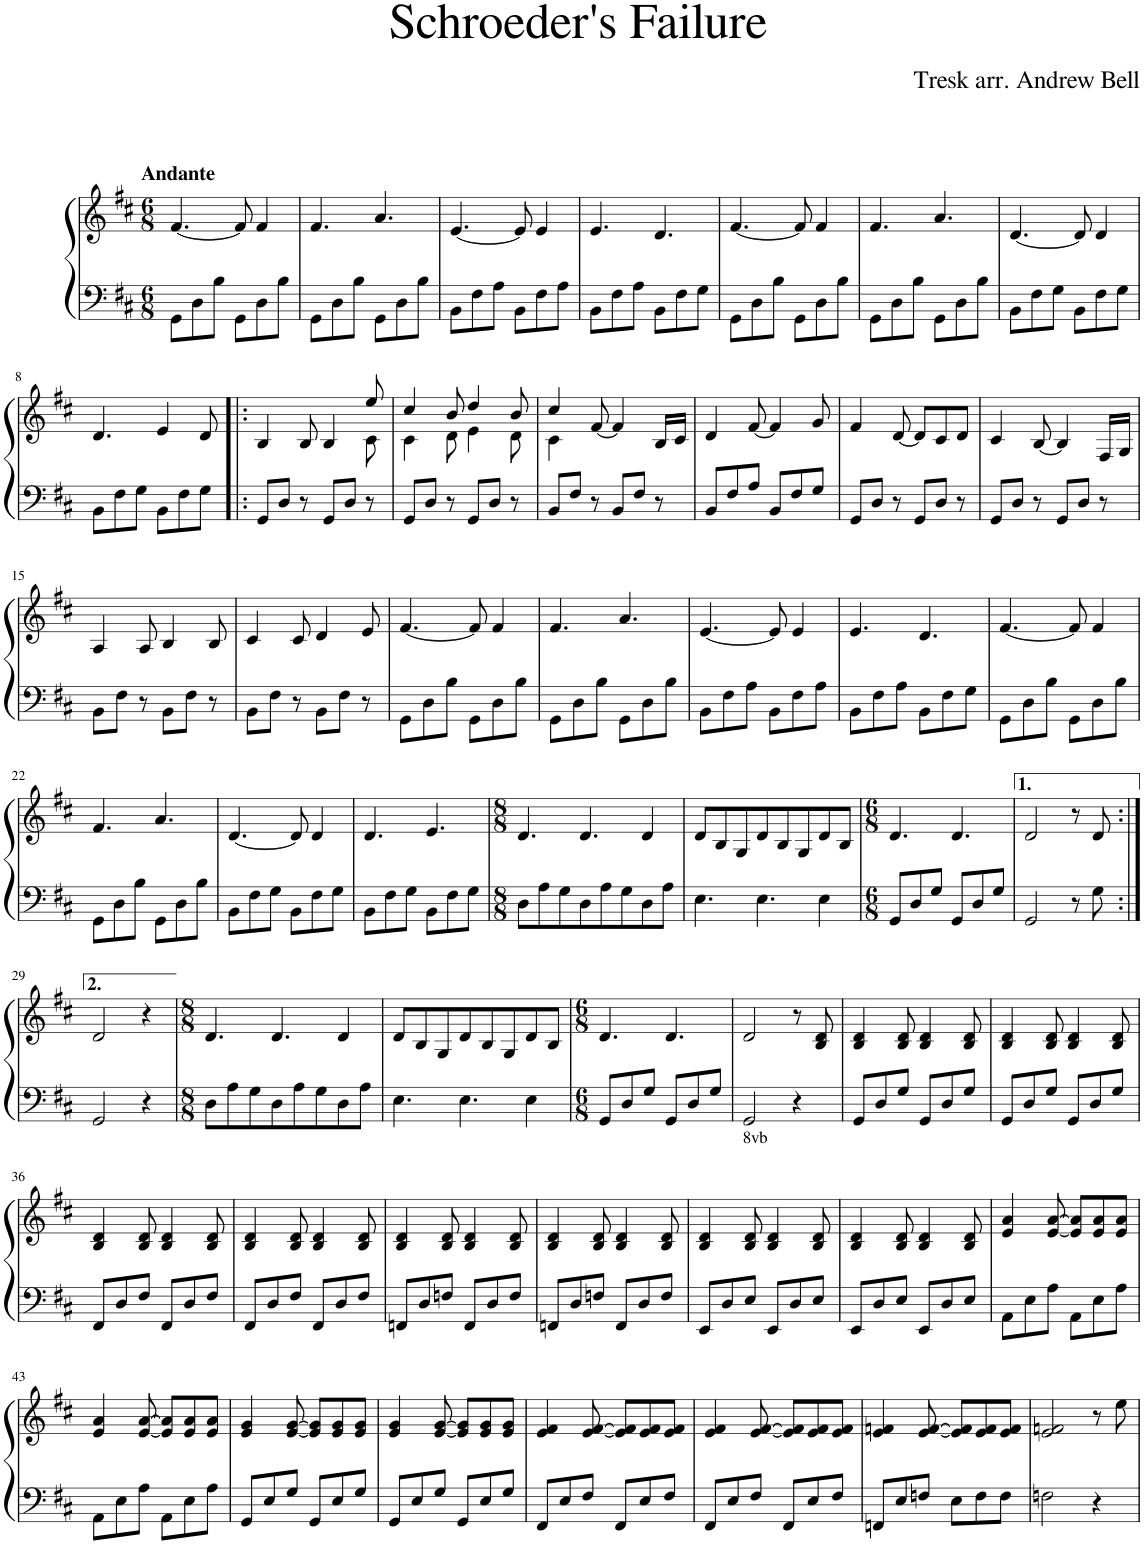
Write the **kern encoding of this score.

**kern	**kern
*part1	*part1
*staff2	*staff1
*I"Piano	*
*I'Pno	*
*clefF4	*clefG2
*k[f#c#]	*k[f#c#]
*M6/8	*M6/8
=1	=1
!	!LO:TX:a:B:t=Andante
8GG\L	[4.f#/
8D\	.
8B\J	.
8GG\L	8f#/]
8D\	4f#/
8B\J	.
=2	=2
8GG\L	4.f#/
8D\	.
8B\J	.
8GG\L	4.a/
8D\	.
8B\J	.
=3	=3
8BB\L	[4.e/
8F#\	.
8A\J	.
8BB\L	8e/]
8F#\	4e/
8A\J	.
=4	=4
8BB\L	4.e/
8F#\	.
8A\J	.
8BB\L	4.d/
8F#\	.
8G\J	.
=5	=5
8GG\L	[4.f#/
8D\	.
8B\J	.
8GG\L	8f#/]
8D\	4f#/
8B\J	.
=6	=6
8GG\L	4.f#/
8D\	.
8B\J	.
8GG\L	4.a/
8D\	.
8B\J	.
=7	=7
8BB\L	[4.d/
8F#\	.
8G\J	.
8BB\L	8d/]
8F#\	4d/
8G\J	.
!!LO:LB:g=z
=8	=8
8BB\L	4.d/
8F#\	.
8G\J	.
8BB\L	4e/
8F#\	.
8G\J	8d/
=9!|:	=9!|:
*	*^
8GG/L	4B/	8ryy
*	*v	*v
8D/J	.
8r	8B/
8GG/L	4B/
8D/J	.
*	*^
8r	8c#\	8ee/
=10	=10	=10
8GG/L	4c#\	4cc#/
8D/J	.	.
8r	8d\	8b/
8GG/L	4e\	4dd/
8D/J	.	.
8r	8d\	8b/
=11	=11	=11
8BB/L	4c#\	4cc#/
8F#/J	.	.
8r	[8f#/	2ryy
8BB/L	4f#/]	.
8F#/J	.	.
8r	16B/LL	.
.	16c#/JJ	.
*	*v	*v
=12	=12
8BB/L	4d/
8F#/	.
8A/J	[8f#/
8BB/L	4f#/]
8F#/	.
8G/J	8g/
=13	=13
8GG/L	4f#/
8D/J	.
8r	[8d/
8GG/L	8d/L]
8D/J	8c#/
8r	8d/J
=14	=14
8GG/L	4c#/
8D/J	.
8r	[8B/
8GG/L	4B/]
8D/J	.
8r	16F#/LL
.	16G/JJ
!!LO:LB:g=z
=15	=15
8BB\L	4A/
8F#\J	.
8r	8A/
8BB\L	4B/
8F#\J	.
8r	8B/
=16	=16
8BB\L	4c#/
8F#\J	.
8r	8c#/
8BB\L	4d/
8F#\J	.
8r	8e/
=17	=17
8GG\L	[4.f#/
8D\	.
8B\J	.
8GG\L	8f#/]
8D\	4f#/
8B\J	.
=18	=18
8GG\L	4.f#/
8D\	.
8B\J	.
8GG\L	4.a/
8D\	.
8B\J	.
=19	=19
8BB\L	[4.e/
8F#\	.
8A\J	.
8BB\L	8e/]
8F#\	4e/
8A\J	.
=20	=20
8BB\L	4.e/
8F#\	.
8A\J	.
8BB\L	4.d/
8F#\	.
8G\J	.
=21	=21
8GG\L	[4.f#/
8D\	.
8B\J	.
8GG\L	8f#/]
8D\	4f#/
8B\J	.
!!LO:LB:g=z
=22	=22
8GG\L	4.f#/
8D\	.
8B\J	.
8GG\L	4.a/
8D\	.
8B\J	.
=23	=23
8BB\L	[4.d/
8F#\	.
8G\J	.
8BB\L	8d/]
8F#\	4d/
8G\J	.
=24	=24
8BB\L	4.d/
8F#\	.
8G\J	.
8BB\L	4.e/
8F#\	.
8G\J	.
=25	=25
*M8/8	*M8/8
8D\L	4.d/
8A\	.
8G\	.
8D\	4.d/
8A\	.
8G\	.
8D\	4d/
8A\J	.
=26	=26
4.E\	8d/L
.	8B/
.	8G/
4.E\	8d/
.	8B/
.	8G/
4E\	8d/
.	8B/J
=27	=27
*M6/8	*M6/8
8GG/L	4.d/
8D/	.
8G/J	.
8GG/L	4.d/
8D/	.
8G/J	.
=28	=28
2GG/	2d/
8r	8r
8G\	8d/
!!LO:LB:g=z
=29:|!	=29:|!
2GG/	2d/
4r	4r
=30	=30
*M8/8	*M8/8
8D\L	4.d/
8A\	.
8G\	.
8D\	4.d/
8A\	.
8G\	.
8D\	4d/
8A\J	.
=31	=31
4.E\	8d/L
.	8B/
.	8G/
4.E\	8d/
.	8B/
.	8G/
4E\	8d/
.	8B/J
=32	=32
*M6/8	*M6/8
8GG/L	4.d/
8D/	.
8G/J	.
8GG/L	4.d/
8D/	.
8G/J	.
=33	=33
*8ba	*
2GGG/	2d/
4r	8r
.	8B/ 8d/
=34	=34
*X8ba	*
8GG/L	4B/ 4d/
8D/	.
8G/J	8B/ 8d/
8GG/L	4B/ 4d/
8D/	.
8G/J	8B/ 8d/
=35	=35
8GG/L	4B/ 4d/
8D/	.
8G/J	8B/ 8d/
8GG/L	4B/ 4d/
8D/	.
8G/J	8B/ 8d/
!!LO:LB:g=z
=36	=36
8FF#/L	4B/ 4d/
8D/	.
8F#/J	8B/ 8d/
8FF#/L	4B/ 4d/
8D/	.
8F#/J	8B/ 8d/
=37	=37
8FF#/L	4B/ 4d/
8D/	.
8F#/J	8B/ 8d/
8FF#/L	4B/ 4d/
8D/	.
8F#/J	8B/ 8d/
=38	=38
8FFn/L	4B/ 4d/
8D/	.
8Fn/J	8B/ 8d/
8FF/L	4B/ 4d/
8D/	.
8F/J	8B/ 8d/
=39	=39
8FFn/L	4B/ 4d/
8D/	.
8Fn/J	8B/ 8d/
8FF/L	4B/ 4d/
8D/	.
8F/J	8B/ 8d/
=40	=40
8EE/L	4B/ 4d/
8D/	.
8E/J	8B/ 8d/
8EE/L	4B/ 4d/
8D/	.
8E/J	8B/ 8d/
=41	=41
8EE/L	4B/ 4d/
8D/	.
8E/J	8B/ 8d/
8EE/L	4B/ 4d/
8D/	.
8E/J	8B/ 8d/
=42	=42
8AA\L	4e/ 4a/
8E\	.
8A\J	[8e/ [8a/
8AA\L	8e/] 8a/]L
8E\	8e/ 8a/
8A\J	8e/ 8a/J
!!LO:LB:g=z
=43	=43
8AA\L	4e/ 4a/
8E\	.
8A\J	[8e/ [8a/
8AA\L	8e/] 8a/]L
8E\	8e/ 8a/
8A\J	8e/ 8a/J
=44	=44
8GG/L	4e/ 4g/
8E/	.
8G/J	[8e/ [8g/
8GG/L	8e/] 8g/]L
8E/	8e/ 8g/
8G/J	8e/ 8g/J
=45	=45
8GG/L	4e/ 4g/
8E/	.
8G/J	[8e/ [8g/
8GG/L	8e/] 8g/]L
8E/	8e/ 8g/
8G/J	8e/ 8g/J
=46	=46
8FF#/L	4e/ 4f#/
8E/	.
8F#/J	[8e/ [8f#/
8FF#/L	8e/] 8f#/]L
8E/	8e/ 8f#/
8F#/J	8e/ 8f#/J
=47	=47
8FF#/L	4e/ 4f#/
8E/	.
8F#/J	[8e/ [8f#/
8FF#/L	8e/] 8f#/]L
8E/	8e/ 8f#/
8F#/J	8e/ 8f#/J
=48	=48
8FFn/L	4e/ 4fn/
8E/	.
8Fn/J	[8e/ [8f/
8E\L	8e/] 8f/]L
8F\	8e/ 8f/
8F\J	8e/ 8f/J
=49	=49
2Fn\	2e/ 2fn/
4r	8r
.	8ee\
=	=
*-	*-
